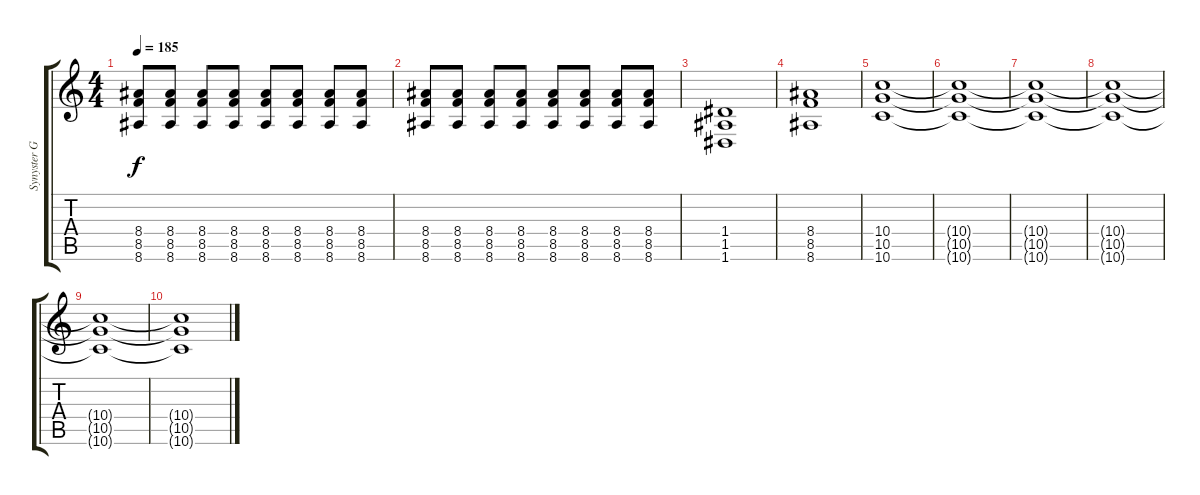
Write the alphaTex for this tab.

\track ("Synyster Gates" "Synyster G") {instrument distortionguitar}
\staff {score tabs}
\tuning (E4 B3 G3 D3 A2 D2) {hide}
\ts (4 4)
\tempo 185
\clef g2
\ks c
(8.4 8.5 8.6).8{dy f} (8.4 8.5 8.6).8 (8.4 8.5 8.6).8 (8.4 8.5 8.6).8 (8.4 8.5 8.6).8 (8.4 8.5 8.6).8 (8.4 8.5 8.6).8 (8.4 8.5 8.6).8 |
(8.4 8.5 8.6).8 (8.4 8.5 8.6).8 (8.4 8.5 8.6).8 (8.4 8.5 8.6).8 (8.4 8.5 8.6).8 (8.4 8.5 8.6).8 (8.4 8.5 8.6).8 (8.4 8.5 8.6).8 |
(1.4 1.5 1.6).1 |
(8.4 8.5 8.6).1 |
(10.4 10.5 10.6).1 |
(10.4{t} 10.5{t} 10.6{t}).1 |
(10.4{t} 10.5{t} 10.6{t}).1 |
(10.4{t} 10.5{t} 10.6{t}).1 |
(10.4{t} 10.5{t} 10.6{t}).1 |
(10.4{t} 10.5{t} 10.6{t}).1
